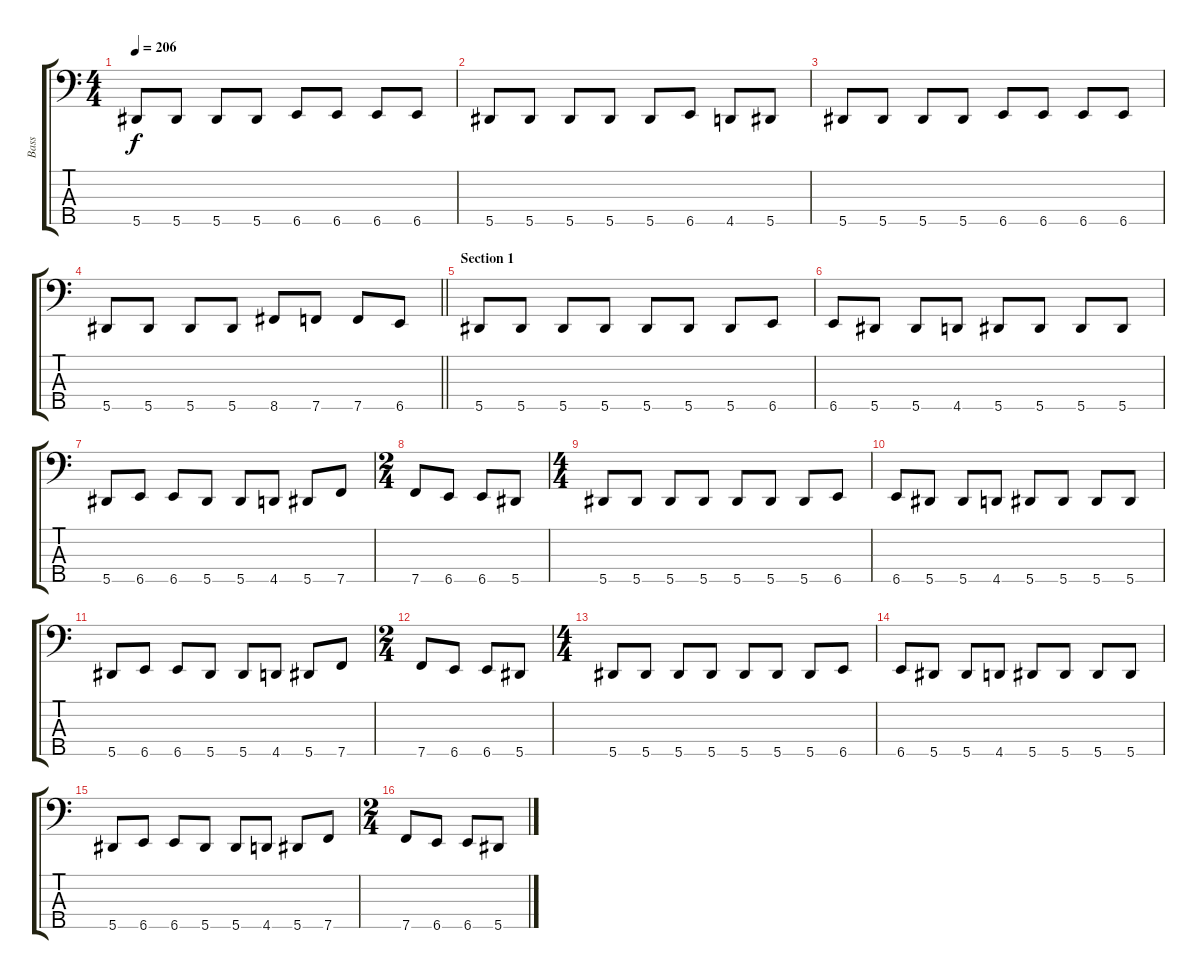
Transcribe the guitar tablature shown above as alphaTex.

\track ("Bass" "Bass") {instrument electricbassfinger}
\staff {score tabs}
\tuning (Gb2 Db2 Ab1 Eb1 Bb0) {hide}
\ts (4 4)
\tempo 206
\clef f4
\ks c
5.5.8{dy f} 5.5.8 5.5.8 5.5.8 6.5.8 6.5.8 6.5.8 6.5.8 |
5.5.8 5.5.8 5.5.8 5.5.8 5.5.8 6.5.8 4.5.8 5.5.8 |
5.5.8 5.5.8 5.5.8 5.5.8 6.5.8 6.5.8 6.5.8 6.5.8 |
\barLineRight lightlight
5.5.8 5.5.8 5.5.8 5.5.8 8.5.8 7.5.8 7.5.8 6.5.8 |
\section ("" "Section 1")
5.5.8 5.5.8 5.5.8 5.5.8 5.5.8 5.5.8 5.5.8 6.5.8 |
6.5.8 5.5.8 5.5.8 4.5.8 5.5.8 5.5.8 5.5.8 5.5.8 |
5.5.8 6.5.8 6.5.8 5.5.8 5.5.8 4.5.8 5.5.8 7.5.8 |
\ts (2 4)
7.5.8 6.5.8 6.5.8 5.5.8 |
\ts (4 4)
5.5.8 5.5.8 5.5.8 5.5.8 5.5.8 5.5.8 5.5.8 6.5.8 |
6.5.8 5.5.8 5.5.8 4.5.8 5.5.8 5.5.8 5.5.8 5.5.8 |
5.5.8 6.5.8 6.5.8 5.5.8 5.5.8 4.5.8 5.5.8 7.5.8 |
\ts (2 4)
7.5.8 6.5.8 6.5.8 5.5.8 |
\ts (4 4)
5.5.8 5.5.8 5.5.8 5.5.8 5.5.8 5.5.8 5.5.8 6.5.8 |
6.5.8 5.5.8 5.5.8 4.5.8 5.5.8 5.5.8 5.5.8 5.5.8 |
5.5.8 6.5.8 6.5.8 5.5.8 5.5.8 4.5.8 5.5.8 7.5.8 |
\ts (2 4)
7.5.8 6.5.8 6.5.8 5.5.8
